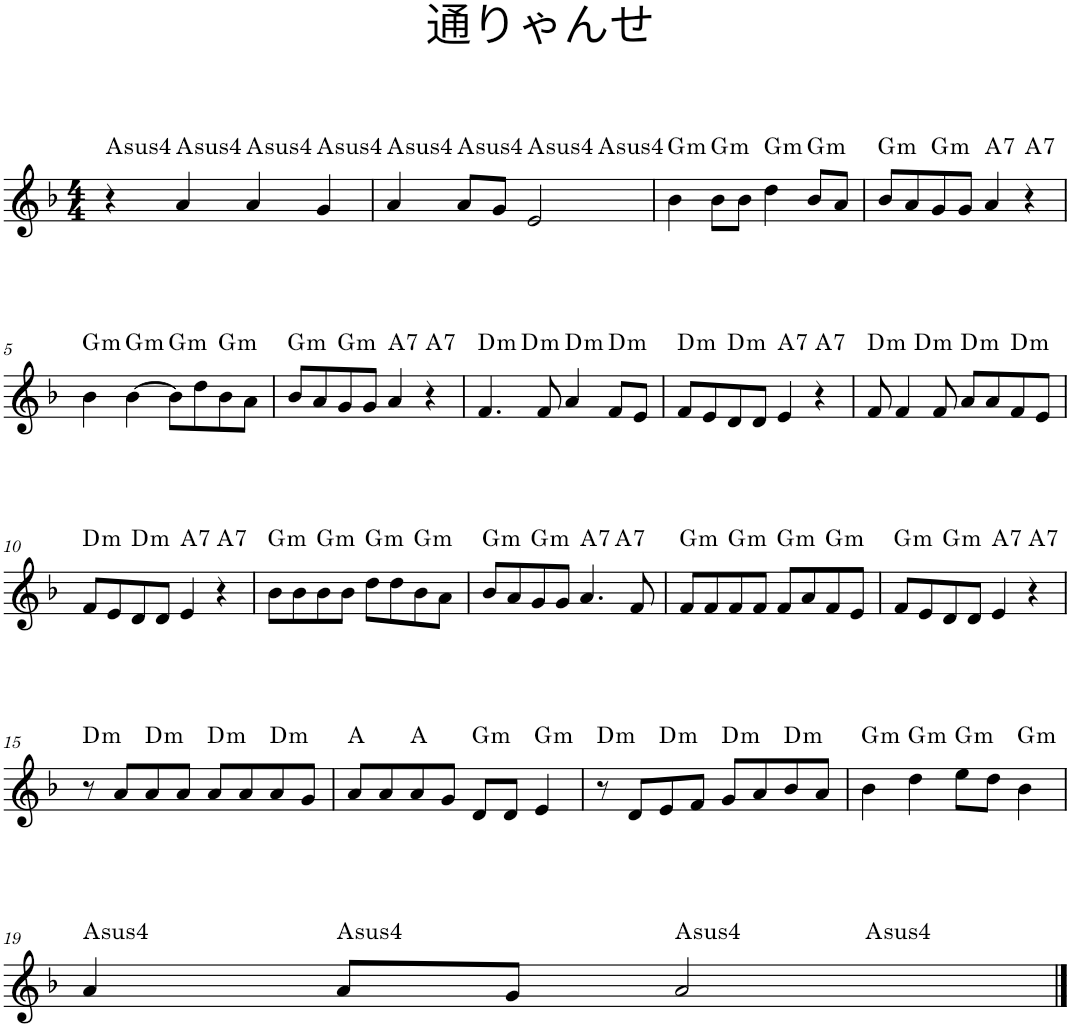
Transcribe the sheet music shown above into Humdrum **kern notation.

**kern	**harte
*part1	*part1
*staff1	*
*I"Piano	*
*I'Pno.	*
*clefG2	*
*k[b-]	*
*M4/4	*
=1	=1
!	!LO:H:kt=4
4r	A:sus4
!	!LO:H:kt=4
4a/	A:sus4
!	!LO:H:kt=4
4a/	A:sus4
!	!LO:H:kt=4
4g/	A:sus4
=2	=2
!	!LO:H:kt=4
*^	*
4a/	2.ryy	A:sus4
!	!	!LO:H:kt=4
8a/L	.	A:sus4
8g/J	.	.
!	!	!LO:H:kt=4
2e/	.	A:sus4
!	!	!LO:H:kt=4
.	4ryy	A:sus4
=3	=3	=3
!	!	!LO:H:kt=m
*v	*v	*
4b-\	G:min
!	!LO:H:kt=m
8b-\L	G:min
8b-\J	.
!	!LO:H:kt=m
4dd\	G:min
!	!LO:H:kt=m
8b-/L	G:min
8a/J	.
=4	=4
!	!LO:H:kt=m
8b-/L	G:min
8a/	.
!	!LO:H:kt=m
8g/	G:min
8g/J	.
!	!LO:H:kt=7
4a/	A:7
!	!LO:H:kt=7
4r	A:7
!!LO:LB:g=z
=5	=5
!	!LO:H:kt=m
4b-\	G:min
!	!LO:H:kt=m
[>4b-\	G:min
!	!LO:H:kt=m
8b-\L]	G:min
8dd\	.
!	!LO:H:kt=m
8b-\	G:min
8a\J	.
=6	=6
!	!LO:H:kt=m
8b-/L	G:min
8a/	.
!	!LO:H:kt=m
8g/	G:min
8g/J	.
!	!LO:H:kt=7
4a/	A:7
!	!LO:H:kt=7
4r	A:7
=7	=7
!	!LO:H:kt=m
*^	*
4.f/	4ryy	D:min
!	!	!LO:H:kt=m
.	2.ryy	D:min
8f/	.	.
!	!	!LO:H:kt=m
4a/	.	D:min
!	!	!LO:H:kt=m
8f/L	.	D:min
8e/J	.	.
=8	=8	=8
!	!	!LO:H:kt=m
*v	*v	*
8f/L	D:min
8e/	.
!	!LO:H:kt=m
8d/	D:min
8d/J	.
!	!LO:H:kt=7
4e/	A:7
!	!LO:H:kt=7
4r	A:7
=9	=9
!	!LO:H:kt=m
*^	*
8f/	4ryy	D:min
4f/	.	.
!	!	!LO:H:kt=m
.	2.ryy	D:min
8f/	.	.
!	!	!LO:H:kt=m
8a/L	.	D:min
8a/	.	.
!	!	!LO:H:kt=m
8f/	.	D:min
8e/J	.	.
!!LO:LB:g=z	!!
=10	=10	=10
!	!	!LO:H:kt=m
*v	*v	*
8f/L	D:min
8e/	.
!	!LO:H:kt=m
8d/	D:min
8d/J	.
!	!LO:H:kt=7
4e/	A:7
!	!LO:H:kt=7
4r	A:7
=11	=11
!	!LO:H:kt=m
8b-\L	G:min
8b-\	.
!	!LO:H:kt=m
8b-\	G:min
8b-\J	.
!	!LO:H:kt=m
8dd\L	G:min
8dd\	.
!	!LO:H:kt=m
8b-\	G:min
8a\J	.
=12	=12
!	!LO:H:kt=m
*^	*
8b-/L	2.ryy	G:min
8a/	.	.
!	!	!LO:H:kt=m
8g/	.	G:min
8g/J	.	.
!	!	!LO:H:kt=7
4.a/	.	A:7
!	!	!LO:H:kt=7
.	4ryy	A:7
8f/	.	.
=13	=13	=13
!	!	!LO:H:kt=m
*v	*v	*
8f/L	G:min
8f/	.
!	!LO:H:kt=m
8f/	G:min
8f/J	.
!	!LO:H:kt=m
8f/L	G:min
8a/	.
!	!LO:H:kt=m
8f/	G:min
8e/J	.
=14	=14
!	!LO:H:kt=m
8f/L	G:min
8e/	.
!	!LO:H:kt=m
8d/	G:min
8d/J	.
!	!LO:H:kt=7
4e/	A:7
!	!LO:H:kt=7
4r	A:7
!!LO:LB:g=z
=15	=15
!	!LO:H:kt=m
8r	D:min
8a/L	.
!	!LO:H:kt=m
8a/	D:min
8a/J	.
!	!LO:H:kt=m
8a/L	D:min
8a/	.
!	!LO:H:kt=m
8a/	D:min
8g/J	.
=16	=16
8a/L	A:maj
8a/	.
8a/	A:maj
8g/J	.
!	!LO:H:kt=m
8d/L	G:min
8d/J	.
!	!LO:H:kt=m
4e/	G:min
=17	=17
!	!LO:H:kt=m
8r	D:min
8d/L	.
!	!LO:H:kt=m
8e/	D:min
8f/J	.
!	!LO:H:kt=m
8g/L	D:min
8a/	.
!	!LO:H:kt=m
8b-/	D:min
8a/J	.
=18	=18
!	!LO:H:kt=m
4b-\	G:min
!	!LO:H:kt=m
4dd\	G:min
!	!LO:H:kt=m
8ee\L	G:min
8dd\J	.
!	!LO:H:kt=m
4b-\	G:min
!!LO:LB:g=z
=19	=19
!	!LO:H:kt=4
*^	*
4a/	2.ryy	A:sus4
!	!	!LO:H:kt=4
8a/L	.	A:sus4
8g/J	.	.
!	!	!LO:H:kt=4
2a/	.	A:sus4
!	!	!LO:H:kt=4
.	4ryy	A:sus4
*v	*v	*
==	==
*-	*-
